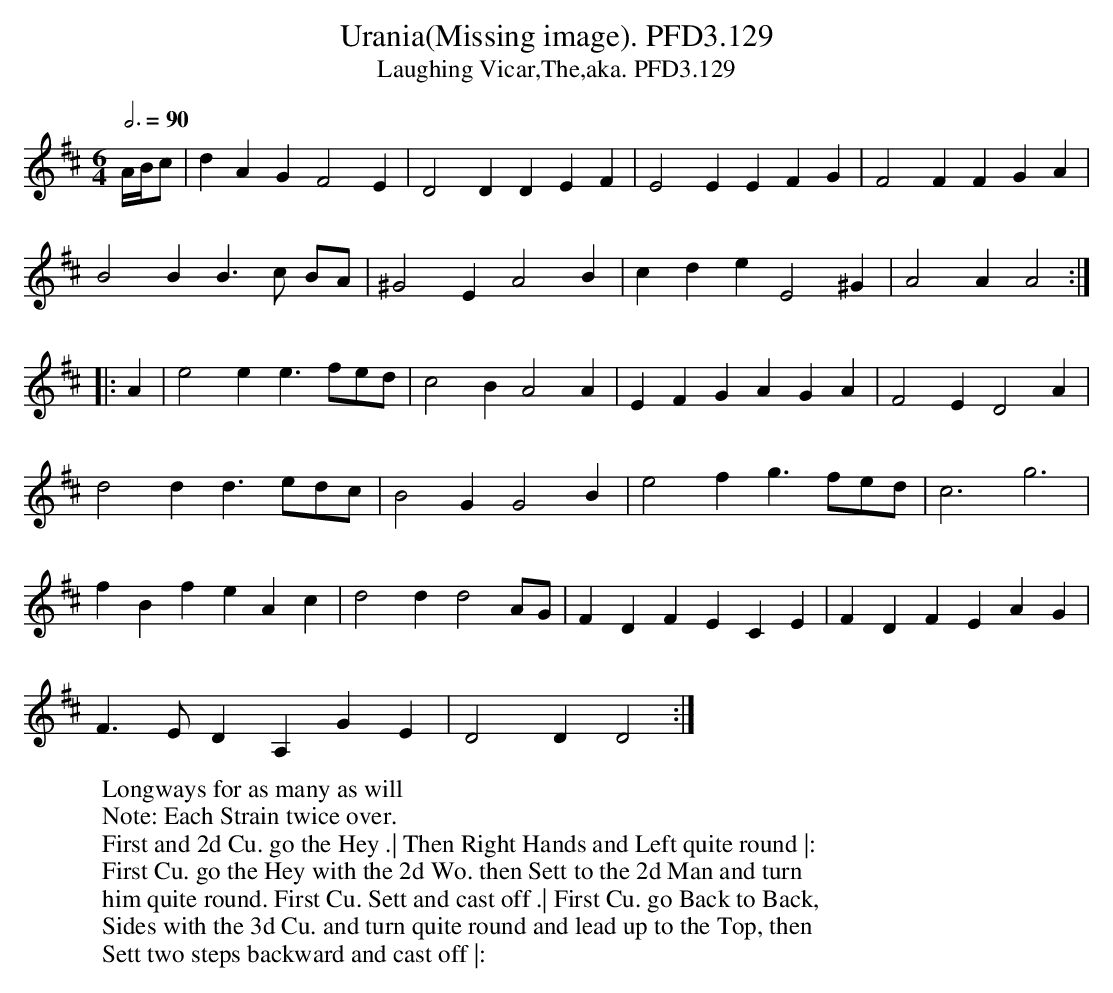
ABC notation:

X:1
T:Urania(Missing image). PFD3.129
T:Laughing Vicar,The,aka. PFD3.129
M:6/4
L:1/4
W:Longways for as many as will
W:Note: Each Strain twice over.
W:First and 2d Cu. go the Hey .| Then Right Hands and Left quite round |:
W:First Cu. go the Hey with the 2d Wo. then Sett to the 2d Man and turn
W:him quite round. First Cu. Sett and cast off .| First Cu. go Back to Back,
W:Sides with the 3d Cu. and turn quite round and lead up to the Top, then
W:Sett two steps backward and cast off |:
Q:3/4=90
K:D
A//B//c/ | dAG F2E | D2D DEF | E2E EFG | F2F FGA |
B2B B>c B/A/ | ^G2E A2B | cde E2^G | A2A A2 :|
|: A | e2e e>fe/d/ | c2B A2A | EFG AGA | F2E D2A |
d2d d>ed/c/ | B2G G2B | e2f g>fe/d/ | c3 g3 |
fBf eAc | d2d d2A/G/ | FDF ECE | FDF EAG |
F>ED A,GE | D2D D2 :|
